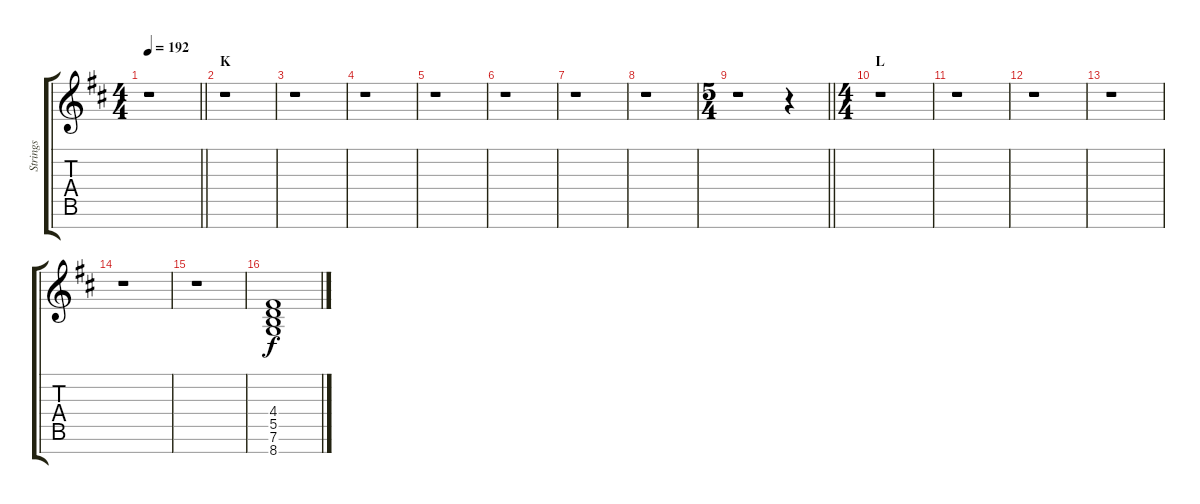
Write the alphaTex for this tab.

\track ("Strings" "Strings") {instrument stringensemble1}
\staff {score tabs}
\tuning (E5 B4 G4 D4 A3 E3 B2) {hide}
\ts (4 4)
\tempo 192
\clef g2
\barLineRight lightlight
\ks d
r.1{dy f} |
\section ("" "K")
r.1 |
r.1 |
r.1 |
r.1 |
r.1 |
r.1 |
r.1 |
\ts (5 4)
\barLineRight lightlight
r.1 r.4 |
\ts (4 4)
\section ("" "L")
r.1 |
r.1 |
r.1 |
r.1 |
r.1 |
r.1 |
(4.4 5.5 7.6 8.7).1
